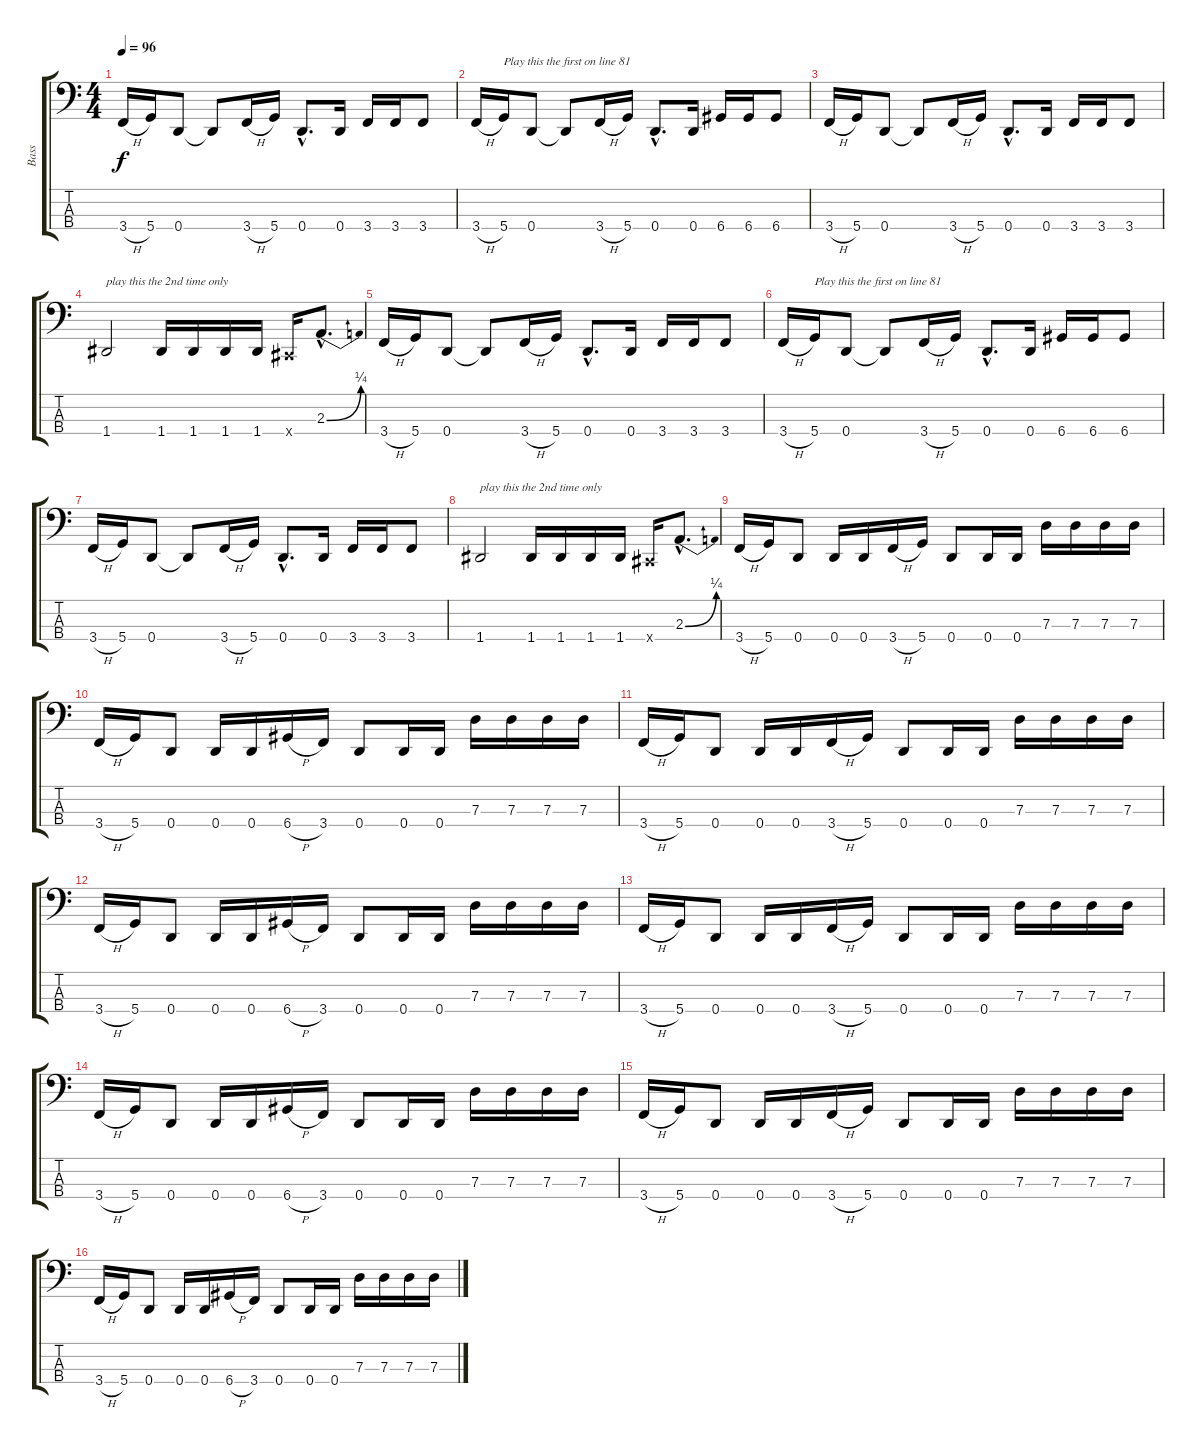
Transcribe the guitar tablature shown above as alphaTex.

\track ("Bass" "Bass") {instrument electricbasspick}
\staff {score tabs}
\tuning (F2 C2 G1 D1) {hide}
\ts (4 4)
\tempo 96
\clef f4
\ks c
3.4{h}.16{dy f} 5.4.16 0.4.8 0.4{t}.8 3.4{h}.16 5.4.16 0.4{hac}.8{d} 0.4.16 3.4.16 3.4.16 3.4.8 |
3.4{h}.16 5.4.16{txt "Play this the first on line 81"} 0.4.8 0.4{t}.8 3.4{h}.16 5.4.16 0.4{hac}.8{d} 0.4.16 6.4.16 6.4.16 6.4.8 |
3.4{h}.16 5.4.16 0.4.8 0.4{t}.8 3.4{h}.16 5.4.16 0.4{hac}.8{d} 0.4.16 3.4.16 3.4.16 3.4.8 |
1.4.2{txt "play this the 2nd time only"} 1.4.16 1.4.16 1.4.16 1.4.16 -1.4{x}.16 2.3{be (bend 0 0 60 1) hac}.8{d} |
3.4{h}.16 5.4.16 0.4.8 0.4{t}.8 3.4{h}.16 5.4.16 0.4{hac}.8{d} 0.4.16 3.4.16 3.4.16 3.4.8 |
3.4{h}.16 5.4.16{txt "Play this the first on line 81"} 0.4.8 0.4{t}.8 3.4{h}.16 5.4.16 0.4{hac}.8{d} 0.4.16 6.4.16 6.4.16 6.4.8 |
3.4{h}.16 5.4.16 0.4.8 0.4{t}.8 3.4{h}.16 5.4.16 0.4{hac}.8{d} 0.4.16 3.4.16 3.4.16 3.4.8 |
1.4.2{txt "play this the 2nd time only"} 1.4.16 1.4.16 1.4.16 1.4.16 -1.4{x}.16 2.3{be (bend 0 0 60 1) hac}.8{d} |
3.4{h}.16 5.4.16 0.4.8 0.4.16 0.4.16 3.4{h}.16 5.4.16 0.4.8 0.4.16 0.4.16 7.3.16 7.3.16 7.3.16 7.3.16 |
3.4{h}.16 5.4.16 0.4.8 0.4.16 0.4.16 6.4{h}.16 3.4.16 0.4.8 0.4.16 0.4.16 7.3.16 7.3.16 7.3.16 7.3.16 |
3.4{h}.16 5.4.16 0.4.8 0.4.16 0.4.16 3.4{h}.16 5.4.16 0.4.8 0.4.16 0.4.16 7.3.16 7.3.16 7.3.16 7.3.16 |
3.4{h}.16 5.4.16 0.4.8 0.4.16 0.4.16 6.4{h}.16 3.4.16 0.4.8 0.4.16 0.4.16 7.3.16 7.3.16 7.3.16 7.3.16 |
3.4{h}.16 5.4.16 0.4.8 0.4.16 0.4.16 3.4{h}.16 5.4.16 0.4.8 0.4.16 0.4.16 7.3.16 7.3.16 7.3.16 7.3.16 |
3.4{h}.16 5.4.16 0.4.8 0.4.16 0.4.16 6.4{h}.16 3.4.16 0.4.8 0.4.16 0.4.16 7.3.16 7.3.16 7.3.16 7.3.16 |
3.4{h}.16 5.4.16 0.4.8 0.4.16 0.4.16 3.4{h}.16 5.4.16 0.4.8 0.4.16 0.4.16 7.3.16 7.3.16 7.3.16 7.3.16 |
3.4{h}.16 5.4.16 0.4.8 0.4.16 0.4.16 6.4{h}.16 3.4.16 0.4.8 0.4.16 0.4.16 7.3.16 7.3.16 7.3.16 7.3.16
